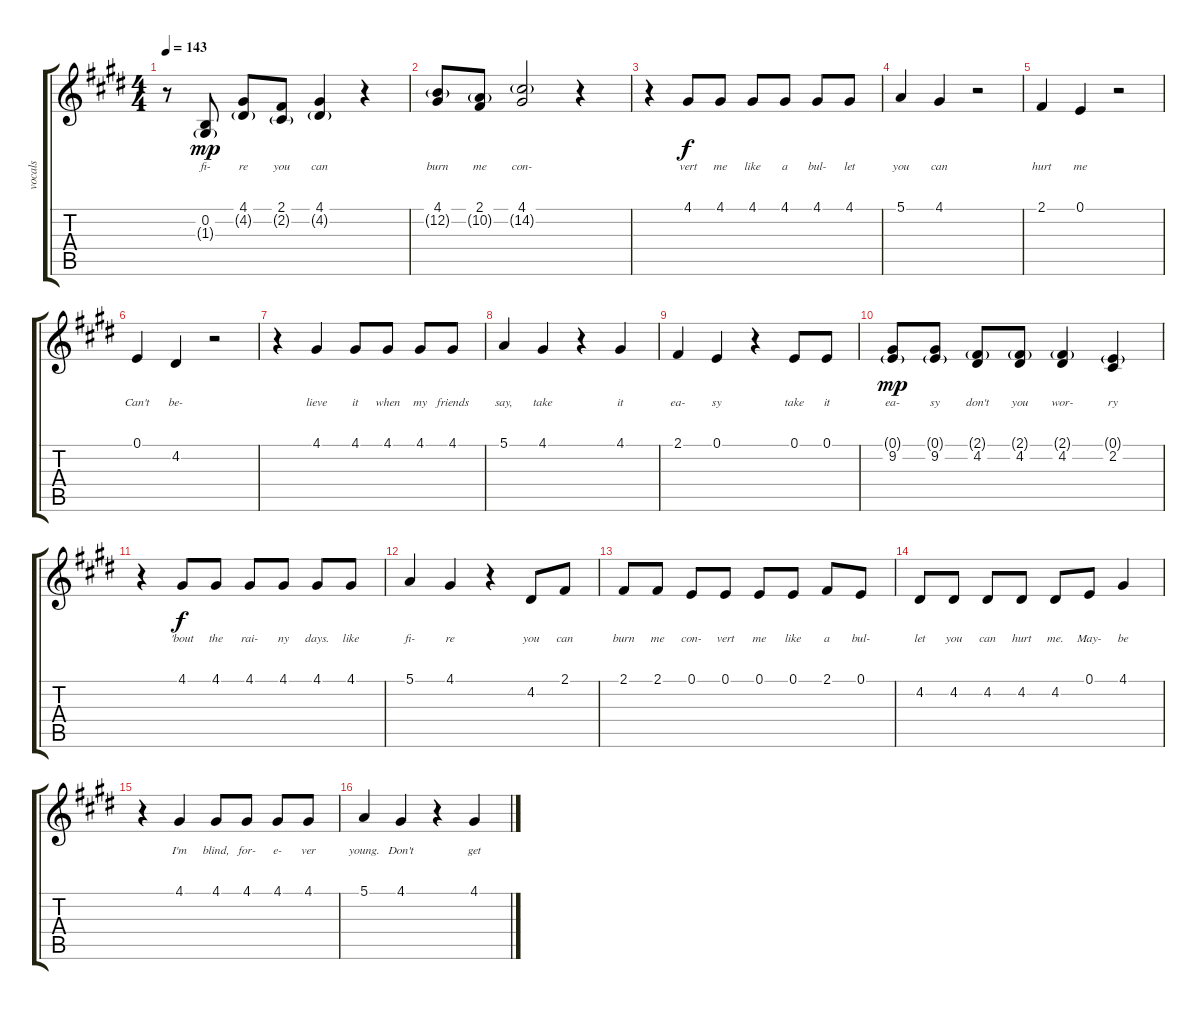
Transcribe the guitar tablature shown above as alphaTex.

\track ("vocals" "vocals") {instrument bassoon}
\staff {score tabs}
\tuning (E4 B3 G3 D3 A2 E2) {hide}
\ts (4 4)
\tempo 143
\clef g2
\ks c#minor
r.8{dy mp} (0.2 1.3{g}).8{lyrics (0 "fi-") lyrics (1 "") lyrics (2 "") lyrics (3 "") lyrics (4 "")} (4.1 4.2{g}).8{lyrics (0 "re") lyrics (1 "") lyrics (2 "") lyrics (3 "") lyrics (4 "")} (2.1 2.2{g}).8{lyrics (0 "you") lyrics (1 "") lyrics (2 "") lyrics (3 "") lyrics (4 "")} (4.1 4.2{g}).4{lyrics (0 "can") lyrics (1 "") lyrics (2 "") lyrics (3 "") lyrics (4 "")} r.4 |
(4.1 12.2{g}).8{lyrics (0 "burn") lyrics (1 "") lyrics (2 "") lyrics (3 "") lyrics (4 "")} (2.1 10.2{g}).8{lyrics (0 "me") lyrics (1 "") lyrics (2 "") lyrics (3 "") lyrics (4 "")} (4.1 14.2{g}).2{lyrics (0 "con-") lyrics (1 "") lyrics (2 "") lyrics (3 "") lyrics (4 "")} r.4 |
r.4 4.1.8{lyrics (0 "vert") lyrics (1 "") lyrics (2 "") lyrics (3 "") lyrics (4 "") dy f} 4.1.8{lyrics (0 "me") lyrics (1 "") lyrics (2 "") lyrics (3 "") lyrics (4 "")} 4.1.8{lyrics (0 "like") lyrics (1 "") lyrics (2 "") lyrics (3 "") lyrics (4 "")} 4.1.8{lyrics (0 "a") lyrics (1 "") lyrics (2 "") lyrics (3 "") lyrics (4 "")} 4.1.8{lyrics (0 "bul-") lyrics (1 "") lyrics (2 "") lyrics (3 "") lyrics (4 "")} 4.1.8{lyrics (0 "let") lyrics (1 "") lyrics (2 "") lyrics (3 "") lyrics (4 "")} |
5.1.4{lyrics (0 "you") lyrics (1 "") lyrics (2 "") lyrics (3 "") lyrics (4 "")} 4.1.4{lyrics (0 "can") lyrics (1 "") lyrics (2 "") lyrics (3 "") lyrics (4 "")} r.2 |
2.1.4{lyrics (0 "hurt") lyrics (1 "") lyrics (2 "") lyrics (3 "") lyrics (4 "")} 0.1.4{lyrics (0 "me") lyrics (1 "") lyrics (2 "") lyrics (3 "") lyrics (4 "")} r.2 |
0.1.4{lyrics (0 "Can't") lyrics (1 "") lyrics (2 "") lyrics (3 "") lyrics (4 "")} 4.2.4{lyrics (0 "be-") lyrics (1 "") lyrics (2 "") lyrics (3 "") lyrics (4 "")} r.2 |
r.4 4.1.4{lyrics (0 "lieve") lyrics (1 "") lyrics (2 "") lyrics (3 "") lyrics (4 "")} 4.1.8{lyrics (0 "it") lyrics (1 "") lyrics (2 "") lyrics (3 "") lyrics (4 "")} 4.1.8{lyrics (0 "when") lyrics (1 "") lyrics (2 "") lyrics (3 "") lyrics (4 "")} 4.1.8{lyrics (0 "my") lyrics (1 "") lyrics (2 "") lyrics (3 "") lyrics (4 "")} 4.1.8{lyrics (0 "friends") lyrics (1 "") lyrics (2 "") lyrics (3 "") lyrics (4 "")} |
5.1.4{lyrics (0 "say,") lyrics (1 "") lyrics (2 "") lyrics (3 "") lyrics (4 "")} 4.1.4{lyrics (0 "take") lyrics (1 "") lyrics (2 "") lyrics (3 "") lyrics (4 "")} r.4 4.1.4{lyrics (0 "it") lyrics (1 "") lyrics (2 "") lyrics (3 "") lyrics (4 "")} |
2.1.4{lyrics (0 "ea-") lyrics (1 "") lyrics (2 "") lyrics (3 "") lyrics (4 "")} 0.1.4{lyrics (0 "sy") lyrics (1 "") lyrics (2 "") lyrics (3 "") lyrics (4 "")} r.4 0.1.8{lyrics (0 "take") lyrics (1 "") lyrics (2 "") lyrics (3 "") lyrics (4 "")} 0.1.8{lyrics (0 "it") lyrics (1 "") lyrics (2 "") lyrics (3 "") lyrics (4 "")} |
(0.1{g} 9.2).8{lyrics (0 "ea-") lyrics (1 "") lyrics (2 "") lyrics (3 "") lyrics (4 "") dy mp} (0.1{g} 9.2).8{lyrics (0 "sy") lyrics (1 "") lyrics (2 "") lyrics (3 "") lyrics (4 "")} (2.1{g} 4.2).8{lyrics (0 "don't") lyrics (1 "") lyrics (2 "") lyrics (3 "") lyrics (4 "")} (2.1{g} 4.2).8{lyrics (0 "you") lyrics (1 "") lyrics (2 "") lyrics (3 "") lyrics (4 "")} (2.1{g} 4.2).4{lyrics (0 "wor-") lyrics (1 "") lyrics (2 "") lyrics (3 "") lyrics (4 "")} (0.1{g} 2.2).4{lyrics (0 "ry") lyrics (1 "") lyrics (2 "") lyrics (3 "") lyrics (4 "")} |
r.4 4.1.8{lyrics (0 "'bout") lyrics (1 "") lyrics (2 "") lyrics (3 "") lyrics (4 "") dy f} 4.1.8{lyrics (0 "the") lyrics (1 "") lyrics (2 "") lyrics (3 "") lyrics (4 "")} 4.1.8{lyrics (0 "rai-") lyrics (1 "") lyrics (2 "") lyrics (3 "") lyrics (4 "")} 4.1.8{lyrics (0 "ny") lyrics (1 "") lyrics (2 "") lyrics (3 "") lyrics (4 "")} 4.1.8{lyrics (0 "days.") lyrics (1 "") lyrics (2 "") lyrics (3 "") lyrics (4 "")} 4.1.8{lyrics (0 "like") lyrics (1 "") lyrics (2 "") lyrics (3 "") lyrics (4 "")} |
5.1.4{lyrics (0 "fi-") lyrics (1 "") lyrics (2 "") lyrics (3 "") lyrics (4 "")} 4.1.4{lyrics (0 "re") lyrics (1 "") lyrics (2 "") lyrics (3 "") lyrics (4 "")} r.4 4.2.8{lyrics (0 "you") lyrics (1 "") lyrics (2 "") lyrics (3 "") lyrics (4 "")} 2.1.8{lyrics (0 "can") lyrics (1 "") lyrics (2 "") lyrics (3 "") lyrics (4 "")} |
2.1.8{lyrics (0 "burn") lyrics (1 "") lyrics (2 "") lyrics (3 "") lyrics (4 "")} 2.1.8{lyrics (0 "me") lyrics (1 "") lyrics (2 "") lyrics (3 "") lyrics (4 "")} 0.1.8{lyrics (0 "con-") lyrics (1 "") lyrics (2 "") lyrics (3 "") lyrics (4 "")} 0.1.8{lyrics (0 "vert") lyrics (1 "") lyrics (2 "") lyrics (3 "") lyrics (4 "")} 0.1.8{lyrics (0 "me") lyrics (1 "") lyrics (2 "") lyrics (3 "") lyrics (4 "")} 0.1.8{lyrics (0 "like") lyrics (1 "") lyrics (2 "") lyrics (3 "") lyrics (4 "")} 2.1.8{lyrics (0 "a") lyrics (1 "") lyrics (2 "") lyrics (3 "") lyrics (4 "")} 0.1.8{lyrics (0 "bul-") lyrics (1 "") lyrics (2 "") lyrics (3 "") lyrics (4 "")} |
4.2.8{lyrics (0 "let") lyrics (1 "") lyrics (2 "") lyrics (3 "") lyrics (4 "")} 4.2.8{lyrics (0 "you") lyrics (1 "") lyrics (2 "") lyrics (3 "") lyrics (4 "")} 4.2.8{lyrics (0 "can") lyrics (1 "") lyrics (2 "") lyrics (3 "") lyrics (4 "")} 4.2.8{lyrics (0 "hurt") lyrics (1 "") lyrics (2 "") lyrics (3 "") lyrics (4 "")} 4.2.8{lyrics (0 "me.") lyrics (1 "") lyrics (2 "") lyrics (3 "") lyrics (4 "")} 0.1.8{lyrics (0 "May-") lyrics (1 "") lyrics (2 "") lyrics (3 "") lyrics (4 "")} 4.1.4{lyrics (0 "be") lyrics (1 "") lyrics (2 "") lyrics (3 "") lyrics (4 "")} |
r.4 4.1.4{lyrics (0 "I'm") lyrics (1 "") lyrics (2 "") lyrics (3 "") lyrics (4 "")} 4.1.8{lyrics (0 "blind,") lyrics (1 "") lyrics (2 "") lyrics (3 "") lyrics (4 "")} 4.1.8{lyrics (0 "for-") lyrics (1 "") lyrics (2 "") lyrics (3 "") lyrics (4 "")} 4.1.8{lyrics (0 "e-") lyrics (1 "") lyrics (2 "") lyrics (3 "") lyrics (4 "")} 4.1.8{lyrics (0 "ver") lyrics (1 "") lyrics (2 "") lyrics (3 "") lyrics (4 "")} |
5.1.4{lyrics (0 "young.") lyrics (1 "") lyrics (2 "") lyrics (3 "") lyrics (4 "")} 4.1.4{lyrics (0 "Don't") lyrics (1 "") lyrics (2 "") lyrics (3 "") lyrics (4 "")} r.4 4.1.4{lyrics (0 "get") lyrics (1 "") lyrics (2 "") lyrics (3 "") lyrics (4 "")}
